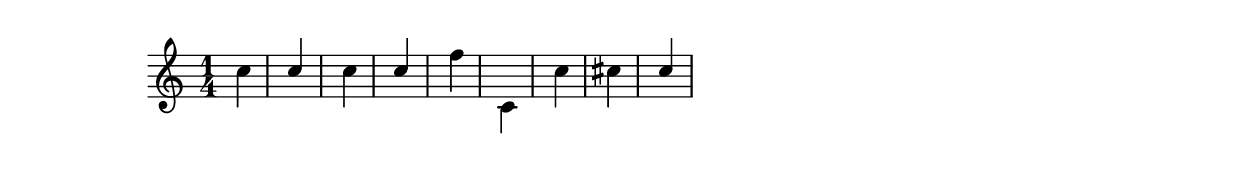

\version "2.3.22"
\header {
texidoc = "Downstem notes following a barline are
printed with some extra space. This is an optical correction similar
to juxtaposed stems.

Accidentals after the barline get some space as well.
"
}

sd = \override Stem  #'direction = #-1
su = \override Stem  #'direction = #1
\score { \relative c''
{

%\override Staff.StaffSpacing  #'stem-spacing-correction = #10
%\override Staff.NoteSpacing  #'stem-spacing-correction = #10

\time 1/4 \sd c4 \su c4
\sd c4 \su c4
\sd f c,4  c'4 cis4 \stemUp c4
}
\layout { raggedright = ##t}
}

